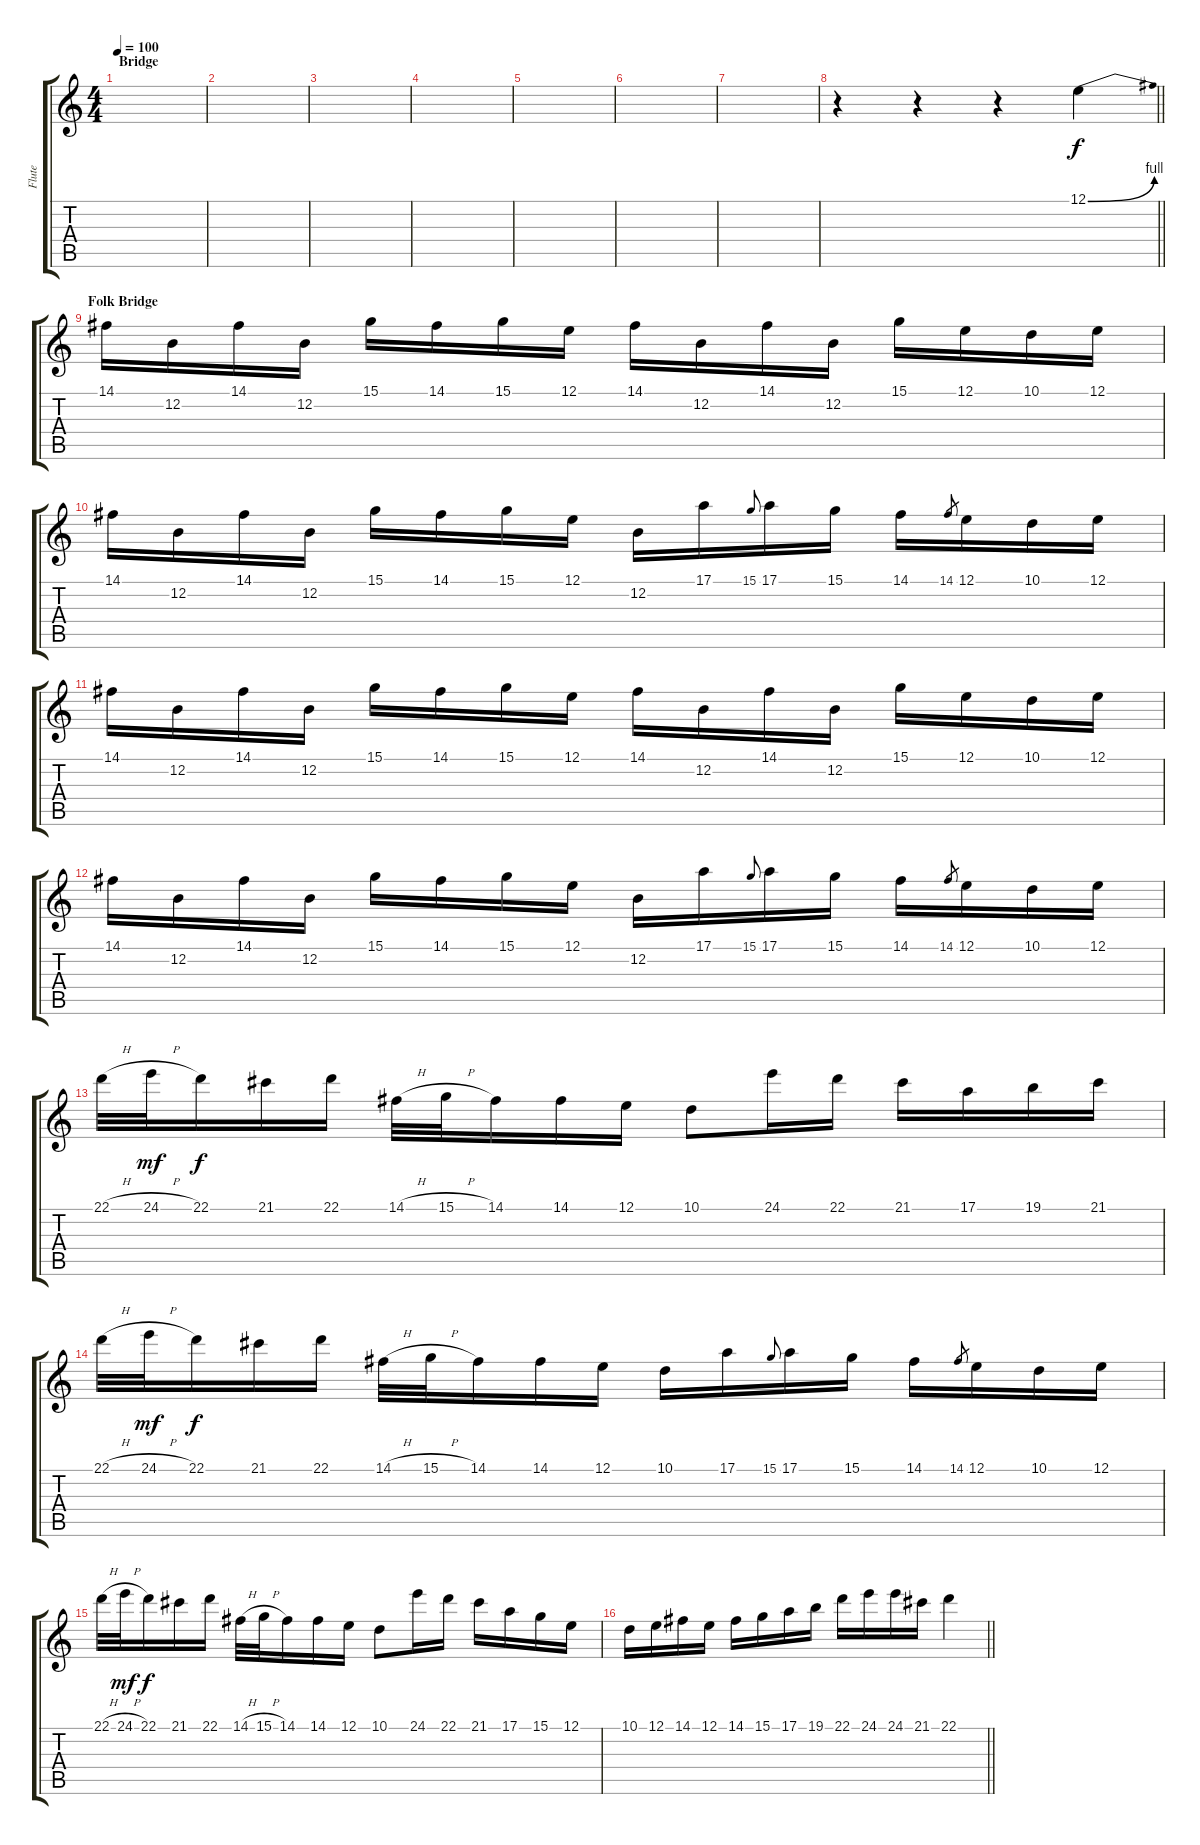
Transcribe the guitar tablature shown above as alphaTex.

\track ("Flute" "Flute") {instrument flute}
\staff {score tabs}
\tuning (E4 B3 G3 D3 A2 E2) {hide}
\ts (4 4)
\section ("" "Bridge")
\tempo 100
\clef g2
\ks c
|
|
|
|
|
|
|
\barLineRight lightlight
r.4 r.4 r.4 12.1{be (bend 0 0 60 4)}.4 |
\section ("" "Folk Bridge")
14.1.16 12.2.16 14.1.16 12.2.16 15.1.16 14.1.16 15.1.16 12.1.16 14.1.16 12.2.16 14.1.16 12.2.16 15.1.16 12.1.16 10.1.16 12.1.16 |
14.1.16 12.2.16 14.1.16 12.2.16 15.1.16 14.1.16 15.1.16 12.1.16 12.2.16 17.1.16 15.1.8{gr onbeat} 17.1.16 15.1.16 14.1.16 14.1.8{gr} 12.1.16 10.1.16 12.1.16 |
14.1.16 12.2.16 14.1.16 12.2.16 15.1.16 14.1.16 15.1.16 12.1.16 14.1.16 12.2.16 14.1.16 12.2.16 15.1.16 12.1.16 10.1.16 12.1.16 |
14.1.16 12.2.16 14.1.16 12.2.16 15.1.16 14.1.16 15.1.16 12.1.16 12.2.16 17.1.16 15.1.8{gr onbeat} 17.1.16 15.1.16 14.1.16 14.1.8{gr} 12.1.16 10.1.16 12.1.16 |
22.1{h}.32 24.1{h}.32{dy mf} 22.1.16{dy f} 21.1.16 22.1.16 14.1{h}.32 15.1{h}.32 14.1.16 14.1.16 12.1.16 10.1.8 24.1.16 22.1.16 21.1.16 17.1.16 19.1.16 21.1.16 |
22.1{h}.32 24.1{h}.32{dy mf} 22.1.16{dy f} 21.1.16 22.1.16 14.1{h}.32 15.1{h}.32 14.1.16 14.1.16 12.1.16 10.1.16 17.1.16 15.1.8{gr onbeat} 17.1.16 15.1.16 14.1.16 14.1.8{gr} 12.1.16 10.1.16 12.1.16 |
22.1{h}.32 24.1{h}.32{dy mf} 22.1.16{dy f} 21.1.16 22.1.16 14.1{h}.32 15.1{h}.32 14.1.16 14.1.16 12.1.16 10.1.8 24.1.16 22.1.16 21.1.16 17.1.16 15.1.16 12.1.16 |
\barLineRight lightlight
10.1.16 12.1.16 14.1.16 12.1.16 14.1.16 15.1.16 17.1.16 19.1.16 22.1.16 24.1.16 24.1.16 21.1.16 22.1.4
